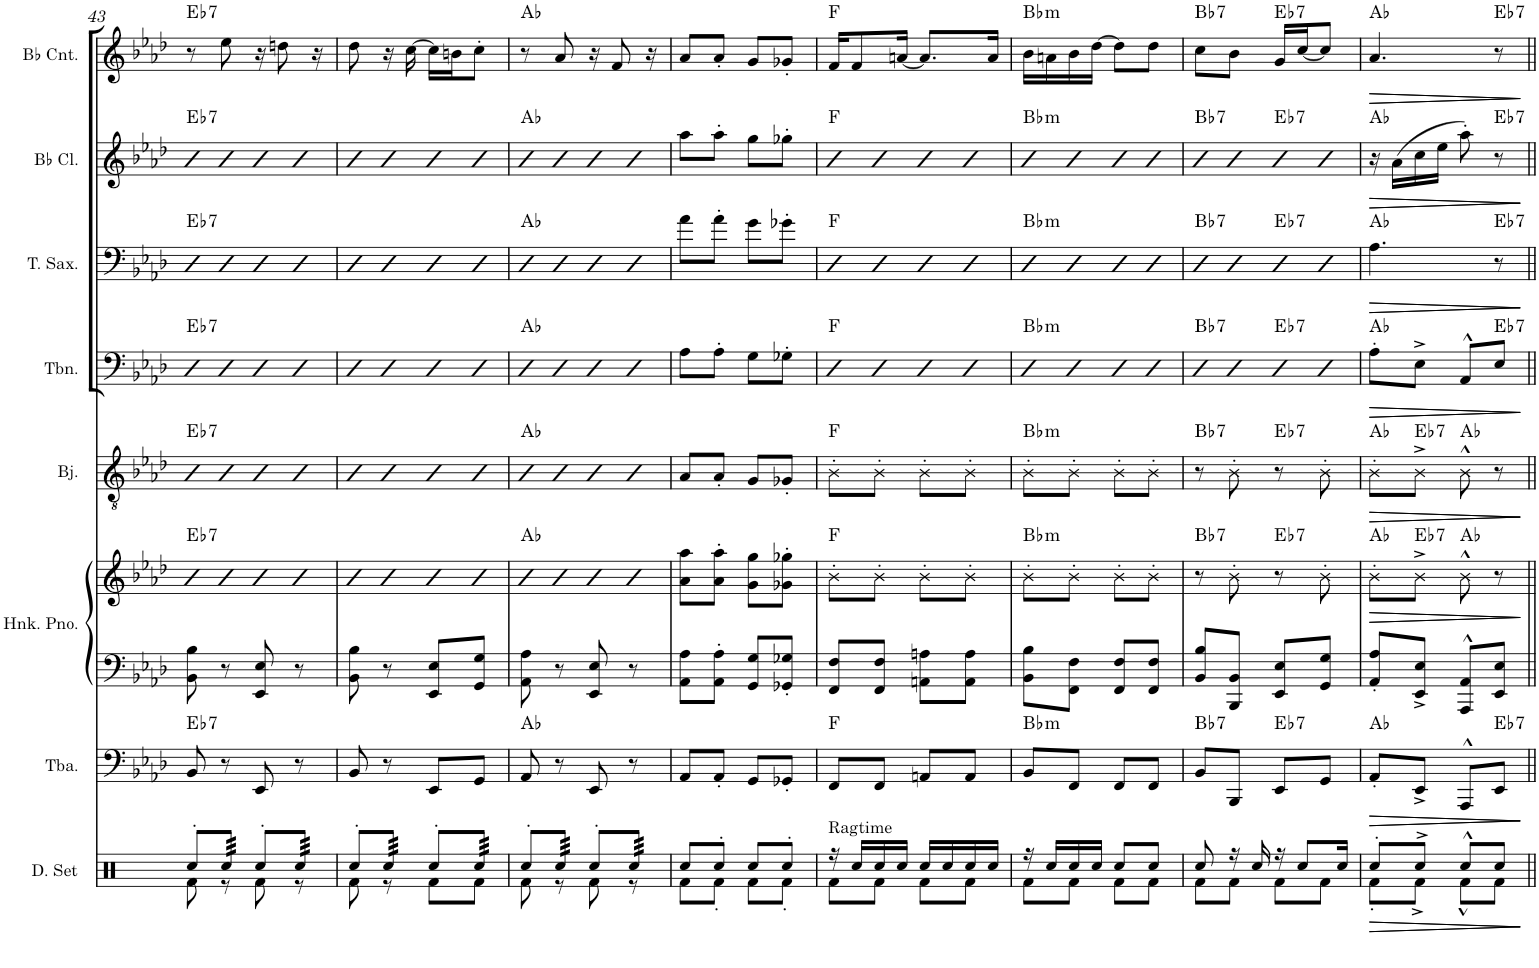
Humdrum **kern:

**kern	**dynam	**kern	**dynam	**harte	**kern	**kern	**dynam	**harte	**kern	**dynam	**harte	**kern	**dynam	**harte	**kern	**dynam	**harte	**kern	**dynam	**harte	**kern	**dynam	**harte
*part8	*part8	*part7	*part7	*part7	*part6	*part6	*part6	*part6	*part5	*part5	*part5	*part4	*part4	*part4	*part3	*part3	*part3	*part2	*part2	*part2	*part1	*part1	*part1
*staff9	*staff9	*staff8	*staff8	*	*staff7	*staff6	*staff6/7	*	*staff5	*staff5	*	*staff4	*staff4	*	*staff3	*staff3	*	*staff2	*staff2	*	*staff1	*staff1	*
*I"Drumset	*	*I"Tuba	*	*	*I"Honky Tonk Piano	*	*	*	*I"Banjo	*	*	*I"Trombone	*	*	*I"Tenor Saxophone	*	*	*I"Bb Clarinet	*	*	*I"Bb Cornet	*	*
*I'D. Set	*	*I'Tba.	*	*	*I'Hnk. Pno.	*	*	*	*I'Bj.	*	*	*I'Tbn.	*	*	*I'T. Sax.	*	*	*I'Bb Cl.	*	*	*I'Bb Cnt.	*	*
!!LO:PB:g=z
*clefX	*	*clefF4	*	*	*clefF4	*clefG2	*	*	*clefGv2	*	*	*clefF4	*	*	*clefF4	*	*	*clefG2	*	*	*clefG2	*	*
*	*	*	*	*	*	*	*	*	*ITrd7c12	*	*	*	*	*	*ITrd8c14	*	*	*ITrd1c2	*	*	*ITrd1c2	*	*
*k[]	*	*k[b-e-a-d-]	*	*	*k[b-e-a-d-]	*k[b-e-a-d-]	*	*	*k[b-e-a-d-]	*	*	*k[b-e-a-d-]	*	*	*k[b-e-a-d-]	*	*	*k[b-e-a-d-]	*	*	*k[b-e-a-d-]	*	*
*M2/4	*	*M2/4	*	*	*M2/4	*M2/4	*	*	*M2/4	*	*	*M2/4	*	*	*M2/4	*	*	*M2/4	*	*	*M2/4	*	*
=43	=43	=43	=43	=43	=43	=43	=43	=43	=43	=43	=43	=43	=43	=43	=43	=43	=43	=43	=43	=43	=43	=43	=43
*^	*	*	*	*	*	*	*	*	*	*	*	*	*	*	*	*	*	*	*	*	*	*	*
!	!	!	!	!	!LO:H:kt=7	!	!	!	!LO:H:kt=7	!	!	!LO:H:kt=7	!	!	!LO:H:kt=7	!	!	!LO:H:kt=7	!	!	!LO:H:kt=7	!	!	!LO:H:kt=7
8Rcc'/L	8Rf\	.	8BB-/	.	Eb:7	8BB-\ 8B-\	8b-	.	Eb:7	8b-	.	Eb:7	8b-	.	Eb:7	8b-	.	Eb:7	8bb-	.	Eb:7	8r	.	Eb:7
*tremolo	*	*	*	*	*	*	*	*	*	*	*	*	*	*	*	*	*	*	*	*	*	*	*	*
64Rcc/	8r	.	8r	.	.	8r	8b-	.	.	8b-	.	.	8b-	.	.	8b-	.	.	8bb-	.	.	8ee-\	.	.
64Rcc/	.	.	.	.	.	.	.	.	.	.	.	.	.	.	.	.	.	.	.	.	.	.	.	.
64Rcc/	.	.	.	.	.	.	.	.	.	.	.	.	.	.	.	.	.	.	.	.	.	.	.	.
64Rcc/	.	.	.	.	.	.	.	.	.	.	.	.	.	.	.	.	.	.	.	.	.	.	.	.
64Rcc/	.	.	.	.	.	.	.	.	.	.	.	.	.	.	.	.	.	.	.	.	.	.	.	.
64Rcc/	.	.	.	.	.	.	.	.	.	.	.	.	.	.	.	.	.	.	.	.	.	.	.	.
64Rcc/	.	.	.	.	.	.	.	.	.	.	.	.	.	.	.	.	.	.	.	.	.	.	.	.
64Rcc/JJJJ	.	.	.	.	.	.	.	.	.	.	.	.	.	.	.	.	.	.	.	.	.	.	.	.
*Xtremolo	*	*	*	*	*	*	*	*	*	*	*	*	*	*	*	*	*	*	*	*	*	*	*	*
8Rcc'/L	8Rf\	.	8EE-/	.	.	8EE-/ 8E-/	8b-	.	.	8b-	.	.	8b-	.	.	8b-	.	.	8bb-	.	.	16r	.	.
.	.	.	.	.	.	.	.	.	.	.	.	.	.	.	.	.	.	.	.	.	.	8ddn\	.	.
*tremolo	*	*	*	*	*	*	*	*	*	*	*	*	*	*	*	*	*	*	*	*	*	*	*	*
64Rcc/	8r	.	8r	.	.	8r	8b-	.	.	8b-	.	.	8b-	.	.	8b-	.	.	8bb-	.	.	.	.	.
64Rcc/	.	.	.	.	.	.	.	.	.	.	.	.	.	.	.	.	.	.	.	.	.	.	.	.
64Rcc/	.	.	.	.	.	.	.	.	.	.	.	.	.	.	.	.	.	.	.	.	.	.	.	.
64Rcc/	.	.	.	.	.	.	.	.	.	.	.	.	.	.	.	.	.	.	.	.	.	.	.	.
64Rcc/	.	.	.	.	.	.	.	.	.	.	.	.	.	.	.	.	.	.	.	.	.	16r	.	.
64Rcc/	.	.	.	.	.	.	.	.	.	.	.	.	.	.	.	.	.	.	.	.	.	.	.	.
64Rcc/	.	.	.	.	.	.	.	.	.	.	.	.	.	.	.	.	.	.	.	.	.	.	.	.
64Rcc/JJJJ	.	.	.	.	.	.	.	.	.	.	.	.	.	.	.	.	.	.	.	.	.	.	.	.
*Xtremolo	*	*	*	*	*	*	*	*	*	*	*	*	*	*	*	*	*	*	*	*	*	*	*	*
=44	=44	=44	=44	=44	=44	=44	=44	=44	=44	=44	=44	=44	=44	=44	=44	=44	=44	=44	=44	=44	=44	=44	=44	=44
8Rcc'/L	8Rf\	.	8BB-/	.	.	8BB-\ 8B-\	8b-	.	.	8b-	.	.	8b-	.	.	8b-	.	.	8bb-	.	.	8dd-\	.	.
*tremolo	*	*	*	*	*	*	*	*	*	*	*	*	*	*	*	*	*	*	*	*	*	*	*	*
64Rcc/	8r	.	8r	.	.	8r	8b-	.	.	8b-	.	.	8b-	.	.	8b-	.	.	8bb-	.	.	16r	.	.
64Rcc/	.	.	.	.	.	.	.	.	.	.	.	.	.	.	.	.	.	.	.	.	.	.	.	.
64Rcc/	.	.	.	.	.	.	.	.	.	.	.	.	.	.	.	.	.	.	.	.	.	.	.	.
64Rcc/	.	.	.	.	.	.	.	.	.	.	.	.	.	.	.	.	.	.	.	.	.	.	.	.
64Rcc/	.	.	.	.	.	.	.	.	.	.	.	.	.	.	.	.	.	.	.	.	.	[16cc\	.	.
64Rcc/	.	.	.	.	.	.	.	.	.	.	.	.	.	.	.	.	.	.	.	.	.	.	.	.
64Rcc/	.	.	.	.	.	.	.	.	.	.	.	.	.	.	.	.	.	.	.	.	.	.	.	.
64Rcc/JJJJ	.	.	.	.	.	.	.	.	.	.	.	.	.	.	.	.	.	.	.	.	.	.	.	.
*Xtremolo	*	*	*	*	*	*	*	*	*	*	*	*	*	*	*	*	*	*	*	*	*	*	*	*
8Rcc'/L	8Rf\L	.	8EE-/L	.	.	8EE-/ 8E-/L	8b-	.	.	8b-	.	.	8b-	.	.	8b-	.	.	8bb-	.	.	16cc\LL]	.	.
.	.	.	.	.	.	.	.	.	.	.	.	.	.	.	.	.	.	.	.	.	.	16bn\J	.	.
*tremolo	*	*	*	*	*	*	*	*	*	*	*	*	*	*	*	*	*	*	*	*	*	*	*	*
64Rcc/	8Rf\J	.	8GG/J	.	.	8GG/ 8G/J	8b-	.	.	8b-	.	.	8b-	.	.	8b-	.	.	8bb-	.	.	8cc'\J	.	.
64Rcc/	.	.	.	.	.	.	.	.	.	.	.	.	.	.	.	.	.	.	.	.	.	.	.	.
64Rcc/	.	.	.	.	.	.	.	.	.	.	.	.	.	.	.	.	.	.	.	.	.	.	.	.
64Rcc/	.	.	.	.	.	.	.	.	.	.	.	.	.	.	.	.	.	.	.	.	.	.	.	.
64Rcc/	.	.	.	.	.	.	.	.	.	.	.	.	.	.	.	.	.	.	.	.	.	.	.	.
64Rcc/	.	.	.	.	.	.	.	.	.	.	.	.	.	.	.	.	.	.	.	.	.	.	.	.
64Rcc/	.	.	.	.	.	.	.	.	.	.	.	.	.	.	.	.	.	.	.	.	.	.	.	.
64Rcc/JJJJ	.	.	.	.	.	.	.	.	.	.	.	.	.	.	.	.	.	.	.	.	.	.	.	.
*Xtremolo	*	*	*	*	*	*	*	*	*	*	*	*	*	*	*	*	*	*	*	*	*	*	*	*
=45	=45	=45	=45	=45	=45	=45	=45	=45	=45	=45	=45	=45	=45	=45	=45	=45	=45	=45	=45	=45	=45	=45	=45	=45
8Rcc'/L	8Rf\	.	8AA-/	.	Ab:maj	8AA-\ 8A-\	8b-	.	Ab:maj	8b-	.	Ab:maj	8b-	.	Ab:maj	8b-	.	Ab:maj	8bb-	.	Ab:maj	8r	.	Ab:maj
*tremolo	*	*	*	*	*	*	*	*	*	*	*	*	*	*	*	*	*	*	*	*	*	*	*	*
64Rcc/	8r	.	8r	.	.	8r	8b-	.	.	8b-	.	.	8b-	.	.	8b-	.	.	8bb-	.	.	8a-/	.	.
64Rcc/	.	.	.	.	.	.	.	.	.	.	.	.	.	.	.	.	.	.	.	.	.	.	.	.
64Rcc/	.	.	.	.	.	.	.	.	.	.	.	.	.	.	.	.	.	.	.	.	.	.	.	.
64Rcc/	.	.	.	.	.	.	.	.	.	.	.	.	.	.	.	.	.	.	.	.	.	.	.	.
64Rcc/	.	.	.	.	.	.	.	.	.	.	.	.	.	.	.	.	.	.	.	.	.	.	.	.
64Rcc/	.	.	.	.	.	.	.	.	.	.	.	.	.	.	.	.	.	.	.	.	.	.	.	.
64Rcc/	.	.	.	.	.	.	.	.	.	.	.	.	.	.	.	.	.	.	.	.	.	.	.	.
64Rcc/JJJJ	.	.	.	.	.	.	.	.	.	.	.	.	.	.	.	.	.	.	.	.	.	.	.	.
*Xtremolo	*	*	*	*	*	*	*	*	*	*	*	*	*	*	*	*	*	*	*	*	*	*	*	*
8Rcc'/L	8Rf\	.	8EE-/	.	.	8EE-/ 8E-/	8b-	.	.	8b-	.	.	8b-	.	.	8b-	.	.	8bb-	.	.	16r	.	.
.	.	.	.	.	.	.	.	.	.	.	.	.	.	.	.	.	.	.	.	.	.	8f/	.	.
*tremolo	*	*	*	*	*	*	*	*	*	*	*	*	*	*	*	*	*	*	*	*	*	*	*	*
64Rcc/	8r	.	8r	.	.	8r	8b-	.	.	8b-	.	.	8b-	.	.	8b-	.	.	8bb-	.	.	.	.	.
64Rcc/	.	.	.	.	.	.	.	.	.	.	.	.	.	.	.	.	.	.	.	.	.	.	.	.
64Rcc/	.	.	.	.	.	.	.	.	.	.	.	.	.	.	.	.	.	.	.	.	.	.	.	.
64Rcc/	.	.	.	.	.	.	.	.	.	.	.	.	.	.	.	.	.	.	.	.	.	.	.	.
64Rcc/	.	.	.	.	.	.	.	.	.	.	.	.	.	.	.	.	.	.	.	.	.	16r	.	.
64Rcc/	.	.	.	.	.	.	.	.	.	.	.	.	.	.	.	.	.	.	.	.	.	.	.	.
64Rcc/	.	.	.	.	.	.	.	.	.	.	.	.	.	.	.	.	.	.	.	.	.	.	.	.
64Rcc/JJJJ	.	.	.	.	.	.	.	.	.	.	.	.	.	.	.	.	.	.	.	.	.	.	.	.
*Xtremolo	*	*	*	*	*	*	*	*	*	*	*	*	*	*	*	*	*	*	*	*	*	*	*	*
=46	=46	=46	=46	=46	=46	=46	=46	=46	=46	=46	=46	=46	=46	=46	=46	=46	=46	=46	=46	=46	=46	=46	=46	=46
8Rcc/L	8Rf\L	.	8AA-/L	.	.	8AA-\ 8A-\L	8a-\ 8aa-\L	.	.	8A-/L	.	.	8A-\L	.	.	8a-\L	.	.	8aa-\L	.	.	8a-/L	.	.
8Rcc'/J	8Rf'\J	.	8AA-'/J	.	.	8AA-\' 8A-\'J	8a-\' 8aa-\'J	.	.	8A-'/J	.	.	8A-'\J	.	.	8a-'\J	.	.	8aa-'\J	.	.	8a-'/J	.	.
8Rcc/L	8Rf\L	.	8GG/L	.	.	8GG/ 8G/L	8g\ 8gg\L	.	.	8G/L	.	.	8G\L	.	.	8g\L	.	.	8gg\L	.	.	8g/L	.	.
8Rcc'/J	8Rf'\J	.	8GG-X'/J	.	.	8GG-X/' 8G-X/'J	8g-X\' 8gg-X\'J	.	.	8G-X'/J	.	.	8G-X'\J	.	.	8g-X'\J	.	.	8gg-X'\J	.	.	8g-X'/J	.	.
=47	=47	=47	=47	=47	=47	=47	=47	=47	=47	=47	=47	=47	=47	=47	=47	=47	=47	=47	=47	=47	=47	=47	=47	=47
!LO:TX:a:t=Ragtime	!	!	!	!	!	!	!	!	!	!	!	!	!	!	!	!	!	!	!	!	!	!	!	!
16r	8Rf\L	.	8FF/L	.	F:maj	8FF/ 8F/L	8b-'\L	.	F:maj	8B-'\L	.	F:maj	8b-	.	F:maj	8b-	.	F:maj	8bb-	.	F:maj	16f/KL	.	F:maj
16Rcc/LL	.	.	.	.	.	.	.	.	.	.	.	.	.	.	.	.	.	.	.	.	.	8f/	.	.
16Rcc/	8Rf\J	.	8FF/J	.	.	8FF/ 8F/J	8b-'\J	.	.	8B-'\J	.	.	8b-	.	.	8b-	.	.	8bb-	.	.	.	.	.
16Rcc/JJ	.	.	.	.	.	.	.	.	.	.	.	.	.	.	.	.	.	.	.	.	.	[16an/Jk	.	.
16Rcc/LL	8Rf\L	.	8AAn/L	.	.	8AAn\ 8An\L	8b-'\L	.	.	8B-'\L	.	.	8b-	.	.	8b-	.	.	8bb-	.	.	8.a/L]	.	.
16Rcc/	.	.	.	.	.	.	.	.	.	.	.	.	.	.	.	.	.	.	.	.	.	.	.	.
16Rcc/	8Rf\J	.	8AA/J	.	.	8AA\ 8A\J	8b-'\J	.	.	8B-'\J	.	.	8b-	.	.	8b-	.	.	8bb-	.	.	.	.	.
16Rcc/JJ	.	.	.	.	.	.	.	.	.	.	.	.	.	.	.	.	.	.	.	.	.	16a/Jk	.	.
=48	=48	=48	=48	=48	=48	=48	=48	=48	=48	=48	=48	=48	=48	=48	=48	=48	=48	=48	=48	=48	=48	=48	=48	=48
!	!	!	!	!	!LO:H:kt=m	!	!	!	!LO:H:kt=m	!	!	!LO:H:kt=m	!	!	!LO:H:kt=m	!	!	!LO:H:kt=m	!	!	!LO:H:kt=m	!	!	!LO:H:kt=m
16r	8Rf\L	.	8BB-/L	.	Bb:min	8BB-\ 8B-\L	8b-'\L	.	Bb:min	8B-'\L	.	Bb:min	8b-	.	Bb:min	8b-	.	Bb:min	8bb-	.	Bb:min	16b-\LL	.	Bb:min
16Rcc/LL	.	.	.	.	.	.	.	.	.	.	.	.	.	.	.	.	.	.	.	.	.	16an\	.	.
16Rcc/	8Rf\J	.	8FF/J	.	.	8FF\ 8F\J	8b-'\J	.	.	8B-'\J	.	.	8b-	.	.	8b-	.	.	8bb-	.	.	16b-\	.	.
16Rcc/JJ	.	.	.	.	.	.	.	.	.	.	.	.	.	.	.	.	.	.	.	.	.	[16dd-\JJ	.	.
8Rcc/L	8Rf\L	.	8FF/L	.	.	8FF/ 8F/L	8b-'\L	.	.	8B-'\L	.	.	8b-	.	.	8b-	.	.	8bb-	.	.	8dd-\L]	.	.
8Rcc/J	8Rf\J	.	8FF/J	.	.	8FF/ 8F/J	8b-'\J	.	.	8B-'\J	.	.	8b-	.	.	8b-	.	.	8bb-	.	.	8dd-\J	.	.
=49	=49	=49	=49	=49	=49	=49	=49	=49	=49	=49	=49	=49	=49	=49	=49	=49	=49	=49	=49	=49	=49	=49	=49	=49
!	!	!	!	!	!LO:H:kt=7	!	!	!	!LO:H:kt=7	!	!	!LO:H:kt=7	!	!	!LO:H:kt=7	!	!	!LO:H:kt=7	!	!	!LO:H:kt=7	!	!	!LO:H:kt=7
8Rcc/	8Rf\L	.	8BB-/L	.	Bb:7	8BB-/ 8B-/L	8r	.	Bb:7	8r	.	Bb:7	8b-	.	Bb:7	8b-	.	Bb:7	8bb-	.	Bb:7	8cc\L	.	Bb:7
16r	8Rf\J	.	8BBB-/J	.	.	8BBB-/ 8BB-/J	8b-'\	.	.	8B-'\	.	.	8b-	.	.	8b-	.	.	8bb-	.	.	8b-\J	.	.
16Rcc/	.	.	.	.	.	.	.	.	.	.	.	.	.	.	.	.	.	.	.	.	.	.	.	.
!	!	!	!	!	!LO:H:kt=7	!	!	!	!LO:H:kt=7	!	!	!LO:H:kt=7	!	!	!LO:H:kt=7	!	!	!LO:H:kt=7	!	!	!LO:H:kt=7	!	!	!LO:H:kt=7
16r	8Rf\L	.	8EE-/L	.	Eb:7	8EE-/ 8E-/L	8r	.	Eb:7	8r	.	Eb:7	8b-	.	Eb:7	8b-	.	Eb:7	8bb-	.	Eb:7	16g/LL	.	Eb:7
8Rcc/L	.	.	.	.	.	.	.	.	.	.	.	.	.	.	.	.	.	.	.	.	.	[16cc/J	.	.
.	8Rf\J	.	8GG/J	.	.	8GG/ 8G/J	8b-'\	.	.	8B-'\	.	.	8b-	.	.	8b-	.	.	8bb-	.	.	8cc/J]	.	.
16Rcc/Jk	.	.	.	.	.	.	.	.	.	.	.	.	.	.	.	.	.	.	.	.	.	.	.	.
=50	=50	=50	=50	=50	=50	=50	=50	=50	=50	=50	=50	=50	=50	=50	=50	=50	=50	=50	=50	=50	=50	=50	=50	=50
!	!	!LO:HP:b	!	!LO:HP:b	!	!	!	!LO:HP:b	!	!	!LO:HP:b	!	!	!LO:HP:b	!	!	!LO:HP:b	!	!	!LO:HP:b	!	!	!LO:HP:b	!
8Rcc'/L	8Rf'\L	>	8AA-'/L	>	Ab:maj	8AA-/' 8A-/'L	8b-'\L	>	Ab:maj	8B-'\L	>	Ab:maj	8A-'\L	>	Ab:maj	4.A-\	>	Ab:maj	16r	>	Ab:maj	4.a-/	>	Ab:maj
!	!	!	!	!	!	!	!	!	!	!	!	!	!	!	!	!	!	!	!	!LO:HP:b	!	!	!	!
.	.	.	.	.	.	.	.	.	.	.	.	.	.	.	.	.	.	.	(16a-\LL	>	.	.	.	.
!	!	!LO:HP:b	!	!LO:HP:b	!	!	!	!LO:HP:b	!LO:H:kt=7	!	!LO:HP:b	!LO:H:kt=7	!	!LO:HP:b	!	!	!	!	!	!	!	!	!	!
8Rcc^/J	8Rf^\J	>	8EE-^/J	>	.	8EE-/^ 8E-/^J	8b-^\J	>	Eb:7	8B-^\J	>	Eb:7	8E-^\J	>	.	.	.	.	16cc\	.	.	.	.	.
.	.	.	.	.	.	.	.	.	.	.	.	.	.	.	.	.	.	.	16ee-\JJ	.	.	.	.	.
8Rcc^^/L	8Rf^^\L	.	8AAA-^^/L	.	.	8AAA-/^^ 8AA-/^^L	8b-^^\	.	Ab:maj	8B-^^\	.	Ab:maj	8AA-^^/L	.	.	.	.	.	8aa-'\)	.	.	.	.	.
!	!	!	!	!	!LO:H:kt=7	!	!	!	!	!	!	!	!	!	!LO:H:kt=7	!	!LO:HP:b	!LO:H:kt=7	!	!	!LO:H:kt=7	!	!LO:HP:b	!LO:H:kt=7
8Rcc/J	8Rf\J	.	8EE-/J	.	Eb:7	8EE-/ 8E-/J	8r	.	.	8r	.	.	8E-/J	.	Eb:7	8r	>	Eb:7	8r	.	Eb:7	8r	>	Eb:7
*v	*v	*	*	*	*	*	*	*	*	*	*	*	*	*	*	*	*	*	*	*	*	*	*	*
.	] ]	.	] ]	.	.	.	] ]	.	.	] ]	.	.	] ]	.	.	] ]	.	.	] ]	.	.	] ]	.
=||	=||	=||	=||	=||	=||	=||	=||	=||	=||	=||	=||	=||	=||	=||	=||	=||	=||	=||	=||	=||	=||	=||	=||
*-	*-	*-	*-	*-	*-	*-	*-	*-	*-	*-	*-	*-	*-	*-	*-	*-	*-	*-	*-	*-	*-	*-	*-
